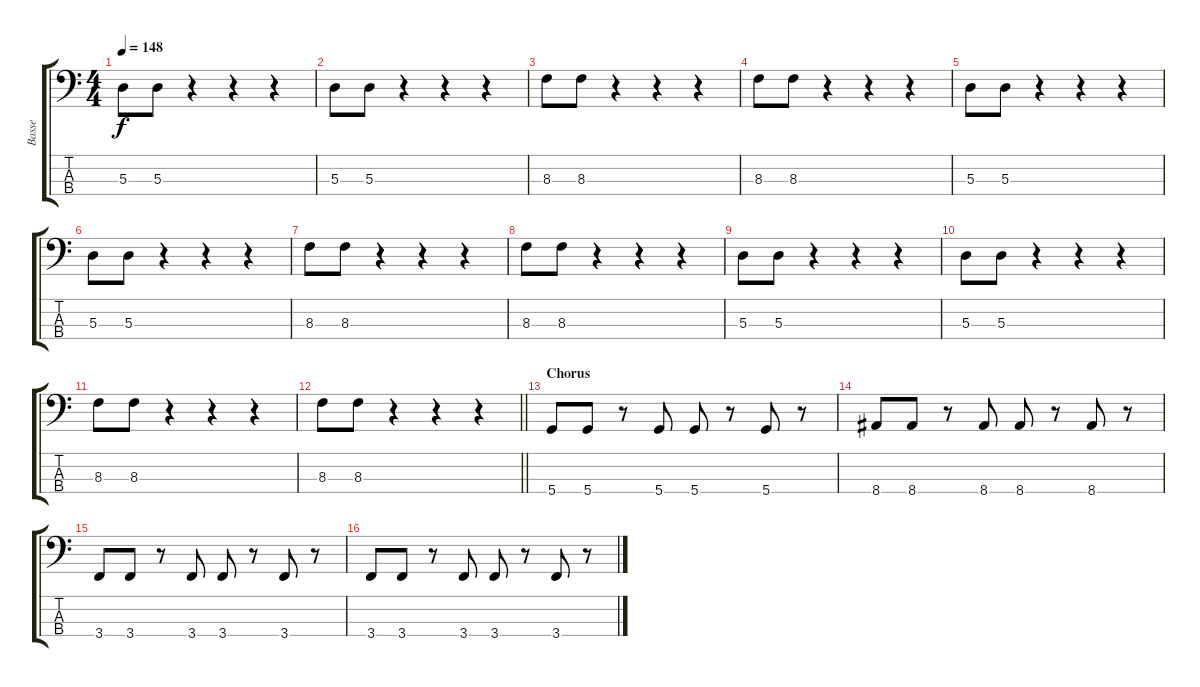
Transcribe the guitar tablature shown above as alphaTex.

\track ("Basse" "Basse") {instrument electricbassfinger}
\staff {score tabs}
\tuning (G2 D2 A1 D1) {hide}
\ts (4 4)
\tempo 148
\clef f4
\ks c
5.3.8{dy f} 5.3.8 r.4 r.4 r.4 |
5.3.8 5.3.8 r.4 r.4 r.4 |
8.3.8 8.3.8 r.4 r.4 r.4 |
8.3.8 8.3.8 r.4 r.4 r.4 |
5.3.8 5.3.8 r.4 r.4 r.4 |
5.3.8 5.3.8 r.4 r.4 r.4 |
8.3.8 8.3.8 r.4 r.4 r.4 |
8.3.8 8.3.8 r.4 r.4 r.4 |
5.3.8 5.3.8 r.4 r.4 r.4 |
5.3.8 5.3.8 r.4 r.4 r.4 |
8.3.8 8.3.8 r.4 r.4 r.4 |
\barLineRight lightlight
8.3.8 8.3.8 r.4 r.4 r.4 |
\section ("" "Chorus")
5.4.8 5.4.8 r.8 5.4.8 5.4.8 r.8 5.4.8 r.8 |
8.4.8 8.4.8 r.8 8.4.8 8.4.8 r.8 8.4.8 r.8 |
3.4.8 3.4.8 r.8 3.4.8 3.4.8 r.8 3.4.8 r.8 |
3.4.8 3.4.8 r.8 3.4.8 3.4.8 r.8 3.4.8 r.8
